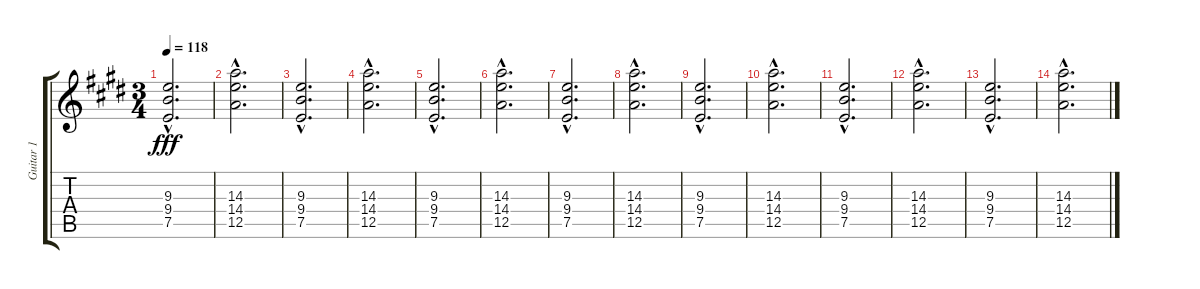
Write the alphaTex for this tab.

\track ("Guitar 1" "Guitar 1") {instrument distortionguitar}
\staff {score tabs}
\tuning (E4 B3 G3 D3 A2 E2) {hide}
\ts (3 4)
\tempo 118
\clef g2
\ks e
(9.3{hac} 9.4{hac} 7.5{hac}).2{d dy fff} |
(14.3{hac} 14.4{hac} 12.5{hac}).2{d} |
(9.3{hac} 9.4{hac} 7.5{hac}).2{d} |
(14.3{hac} 14.4{hac} 12.5{hac}).2{d} |
(9.3{hac} 9.4{hac} 7.5{hac}).2{d} |
(14.3{hac} 14.4{hac} 12.5{hac}).2{d} |
(9.3{hac} 9.4{hac} 7.5{hac}).2{d} |
(14.3{hac} 14.4{hac} 12.5{hac}).2{d} |
(9.3{hac} 9.4{hac} 7.5{hac}).2{d} |
(14.3{hac} 14.4{hac} 12.5{hac}).2{d} |
(9.3{hac} 9.4{hac} 7.5{hac}).2{d volume 0} |
(14.3{hac} 14.4{hac} 12.5{hac}).2{d} |
(9.3{hac} 9.4{hac} 7.5{hac}).2{d} |
(14.3{hac} 14.4{hac} 12.5{hac}).2{d}
